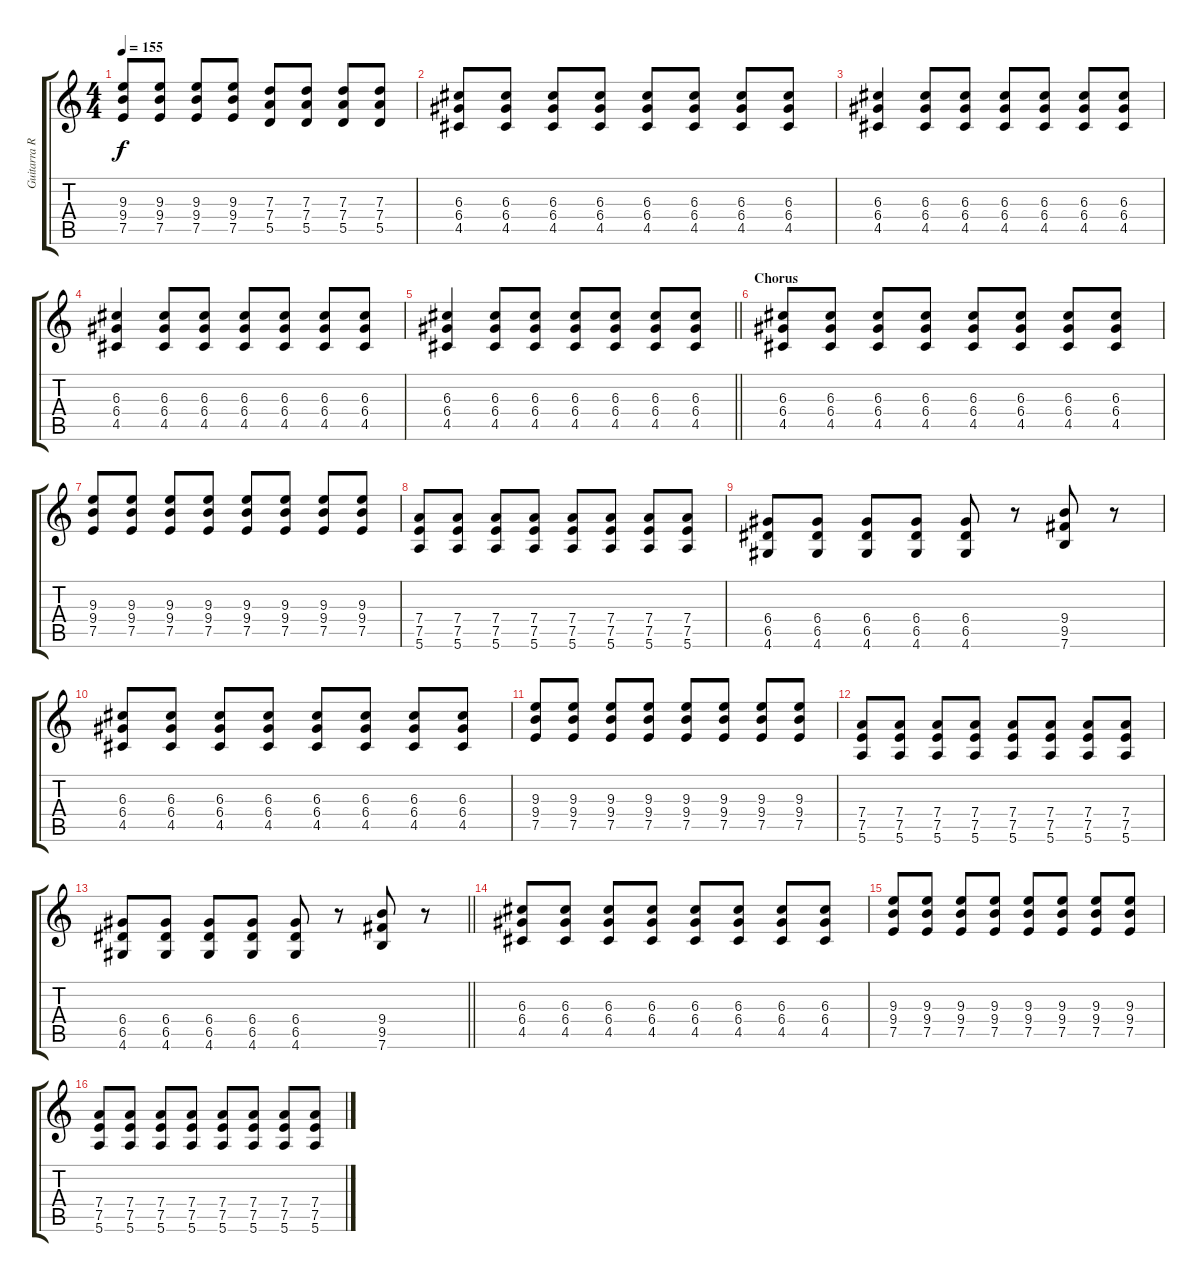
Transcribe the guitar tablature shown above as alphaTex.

\track ("Guitarra Rítimica (David)" "Guitarra R") {instrument distortionguitar}
\staff {score tabs}
\tuning (E4 B3 G3 D3 A2 E2) {hide}
\ts (4 4)
\tempo 155
\clef g2
\ks aminor
(9.3 9.4 7.5).8{dy f} (9.3 9.4 7.5).8 (9.3 9.4 7.5).8 (9.3 9.4 7.5).8 (7.3 7.4 5.5).8 (7.3 7.4 5.5).8 (7.3 7.4 5.5).8 (7.3 7.4 5.5).8 |
(6.3 6.4 4.5).8 (6.3 6.4 4.5).8 (6.3 6.4 4.5).8 (6.3 6.4 4.5).8 (6.3 6.4 4.5).8 (6.3 6.4 4.5).8 (6.3 6.4 4.5).8 (6.3 6.4 4.5).8 |
\ks c
(6.3 6.4 4.5).4 (6.3 6.4 4.5).8 (6.3 6.4 4.5).8 (6.3 6.4 4.5).8 (6.3 6.4 4.5).8 (6.3 6.4 4.5).8 (6.3 6.4 4.5).8 |
(6.3 6.4 4.5).4 (6.3 6.4 4.5).8 (6.3 6.4 4.5).8 (6.3 6.4 4.5).8 (6.3 6.4 4.5).8 (6.3 6.4 4.5).8 (6.3 6.4 4.5).8 |
\barLineRight lightlight
(6.3 6.4 4.5).4 (6.3 6.4 4.5).8 (6.3 6.4 4.5).8 (6.3 6.4 4.5).8 (6.3 6.4 4.5).8 (6.3 6.4 4.5).8 (6.3 6.4 4.5).8 |
\section ("" "Chorus")
(6.3 6.4 4.5).8 (6.3 6.4 4.5).8 (6.3 6.4 4.5).8 (6.3 6.4 4.5).8 (6.3 6.4 4.5).8 (6.3 6.4 4.5).8 (6.3 6.4 4.5).8 (6.3 6.4 4.5).8 |
(9.3 9.4 7.5).8 (9.3 9.4 7.5).8 (9.3 9.4 7.5).8 (9.3 9.4 7.5).8 (9.3 9.4 7.5).8 (9.3 9.4 7.5).8 (9.3 9.4 7.5).8 (9.3 9.4 7.5).8 |
(7.4 7.5 5.6).8 (7.4 7.5 5.6).8 (7.4 7.5 5.6).8 (7.4 7.5 5.6).8 (7.4 7.5 5.6).8 (7.4 7.5 5.6).8 (7.4 7.5 5.6).8 (7.4 7.5 5.6).8 |
(6.4 6.5 4.6).8 (6.4 6.5 4.6).8 (6.4 6.5 4.6).8 (6.4 6.5 4.6).8 (6.4 6.5 4.6).8 r.8 (9.4 9.5 7.6).8 r.8 |
(6.3 6.4 4.5).8 (6.3 6.4 4.5).8 (6.3 6.4 4.5).8 (6.3 6.4 4.5).8 (6.3 6.4 4.5).8 (6.3 6.4 4.5).8 (6.3 6.4 4.5).8 (6.3 6.4 4.5).8 |
(9.3 9.4 7.5).8 (9.3 9.4 7.5).8 (9.3 9.4 7.5).8 (9.3 9.4 7.5).8 (9.3 9.4 7.5).8 (9.3 9.4 7.5).8 (9.3 9.4 7.5).8 (9.3 9.4 7.5).8 |
(7.4 7.5 5.6).8 (7.4 7.5 5.6).8 (7.4 7.5 5.6).8 (7.4 7.5 5.6).8 (7.4 7.5 5.6).8 (7.4 7.5 5.6).8 (7.4 7.5 5.6).8 (7.4 7.5 5.6).8 |
\barLineRight lightlight
(6.4 6.5 4.6).8 (6.4 6.5 4.6).8 (6.4 6.5 4.6).8 (6.4 6.5 4.6).8 (6.4 6.5 4.6).8 r.8 (9.4 9.5 7.6).8 r.8 |
(6.3 6.4 4.5).8 (6.3 6.4 4.5).8 (6.3 6.4 4.5).8 (6.3 6.4 4.5).8 (6.3 6.4 4.5).8 (6.3 6.4 4.5).8 (6.3 6.4 4.5).8 (6.3 6.4 4.5).8 |
(9.3 9.4 7.5).8 (9.3 9.4 7.5).8 (9.3 9.4 7.5).8 (9.3 9.4 7.5).8 (9.3 9.4 7.5).8 (9.3 9.4 7.5).8 (9.3 9.4 7.5).8 (9.3 9.4 7.5).8 |
(7.4 7.5 5.6).8 (7.4 7.5 5.6).8 (7.4 7.5 5.6).8 (7.4 7.5 5.6).8 (7.4 7.5 5.6).8 (7.4 7.5 5.6).8 (7.4 7.5 5.6).8 (7.4 7.5 5.6).8
